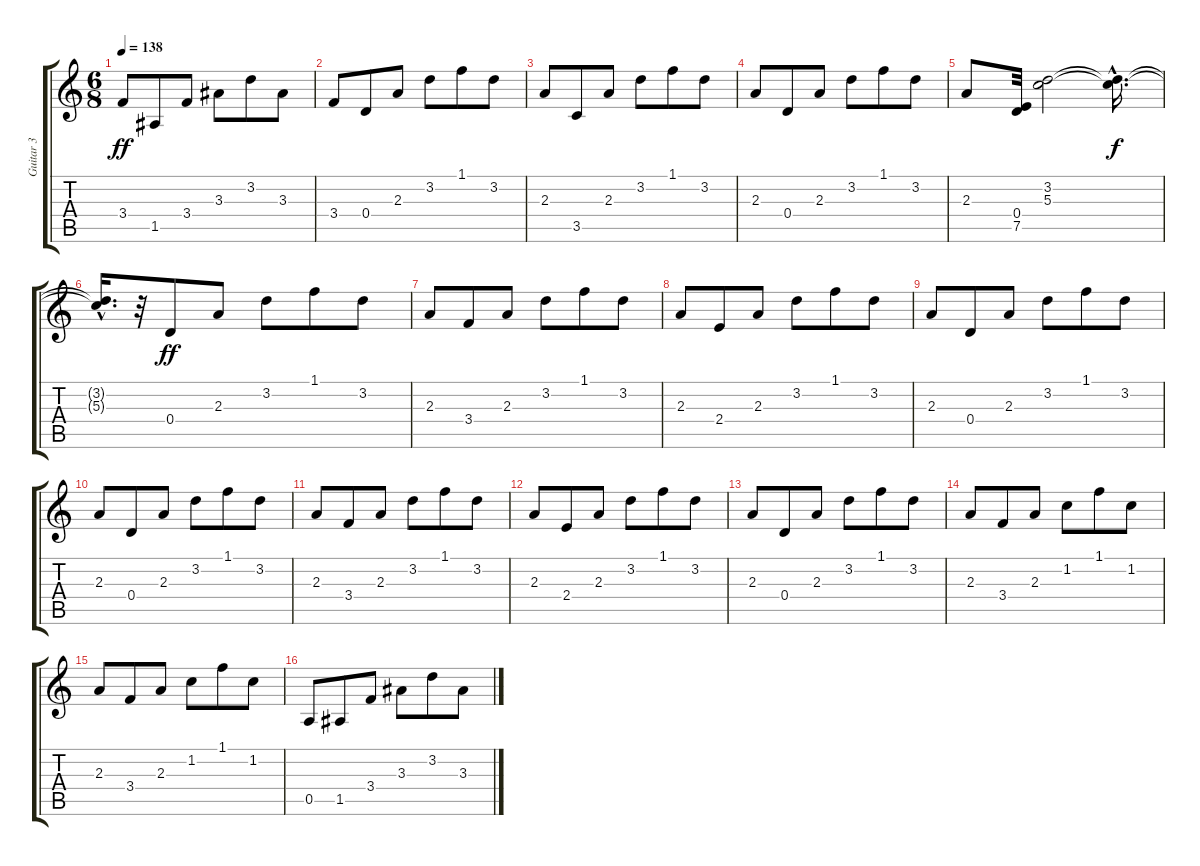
\track ("Guitar 3" "Guitar 3") {instrument distortionguitar}
\staff {score tabs}
\tuning (E4 B3 G3 D3 A2 E2) {hide}
\ts (6 8)
\tempo 138
\clef g2
\ks c
3.4.8{dy ff} 1.5.8 3.4.8 3.3.8 3.2.8 3.3.8 |
3.4.8 0.4.8 2.3.8 3.2.8 1.1.8 3.2.8 |
2.3.8 3.5.8 2.3.8 3.2.8 1.1.8 3.2.8 |
2.3.8 0.4.8 2.3.8 3.2.8 1.1.8 3.2.8 |
2.3.8 (0.4 7.5).32 (3.2 5.3).2 (3.2{hac t} 5.3{hac t}).16{d dy f} |
(3.2{hac t} 5.3{t}).16{d} r.32 0.4.8{dy ff volume 6} 2.3.8 3.2.8 1.1.8{volume 6} 3.2.8 |
2.3.8 3.4.8{volume 6} 2.3.8 3.2.8{volume 6} 1.1.8{volume 6} 3.2.8 |
2.3.8 2.4.8{volume 6} 2.3.8 3.2.8{volume 6} 1.1.8{volume 5} 3.2.8 |
2.3.8 0.4.8{volume 5} 2.3.8 3.2.8{volume 5} 1.1.8{volume 5} 3.2.8 |
2.3.8 0.4.8{volume 5} 2.3.8 3.2.8{volume 5} 1.1.8{volume 5} 3.2.8 |
2.3.8 3.4.8{volume 4} 2.3.8 3.2.8{volume 4} 1.1.8{volume 4} 3.2.8 |
2.3.8 2.4.8{volume 4} 2.3.8 3.2.8{volume 4} 1.1.8{volume 4} 3.2.8 |
2.3.8 0.4.8{volume 4} 2.3.8 3.2.8{volume 4} 1.1.8{volume 4} 3.2.8 |
2.3.8 3.4.8{volume 3} 2.3.8 1.2.8{volume 3} 1.1.8{volume 3} 1.2.8 |
2.3.8 3.4.8{volume 3} 2.3.8 1.2.8{volume 3} 1.1.8{volume 3} 1.2.8 |
0.5.8 1.5.8{volume 2} 3.4.8 3.3.8{volume 2} 3.2.8{volume 2} 3.3.8
